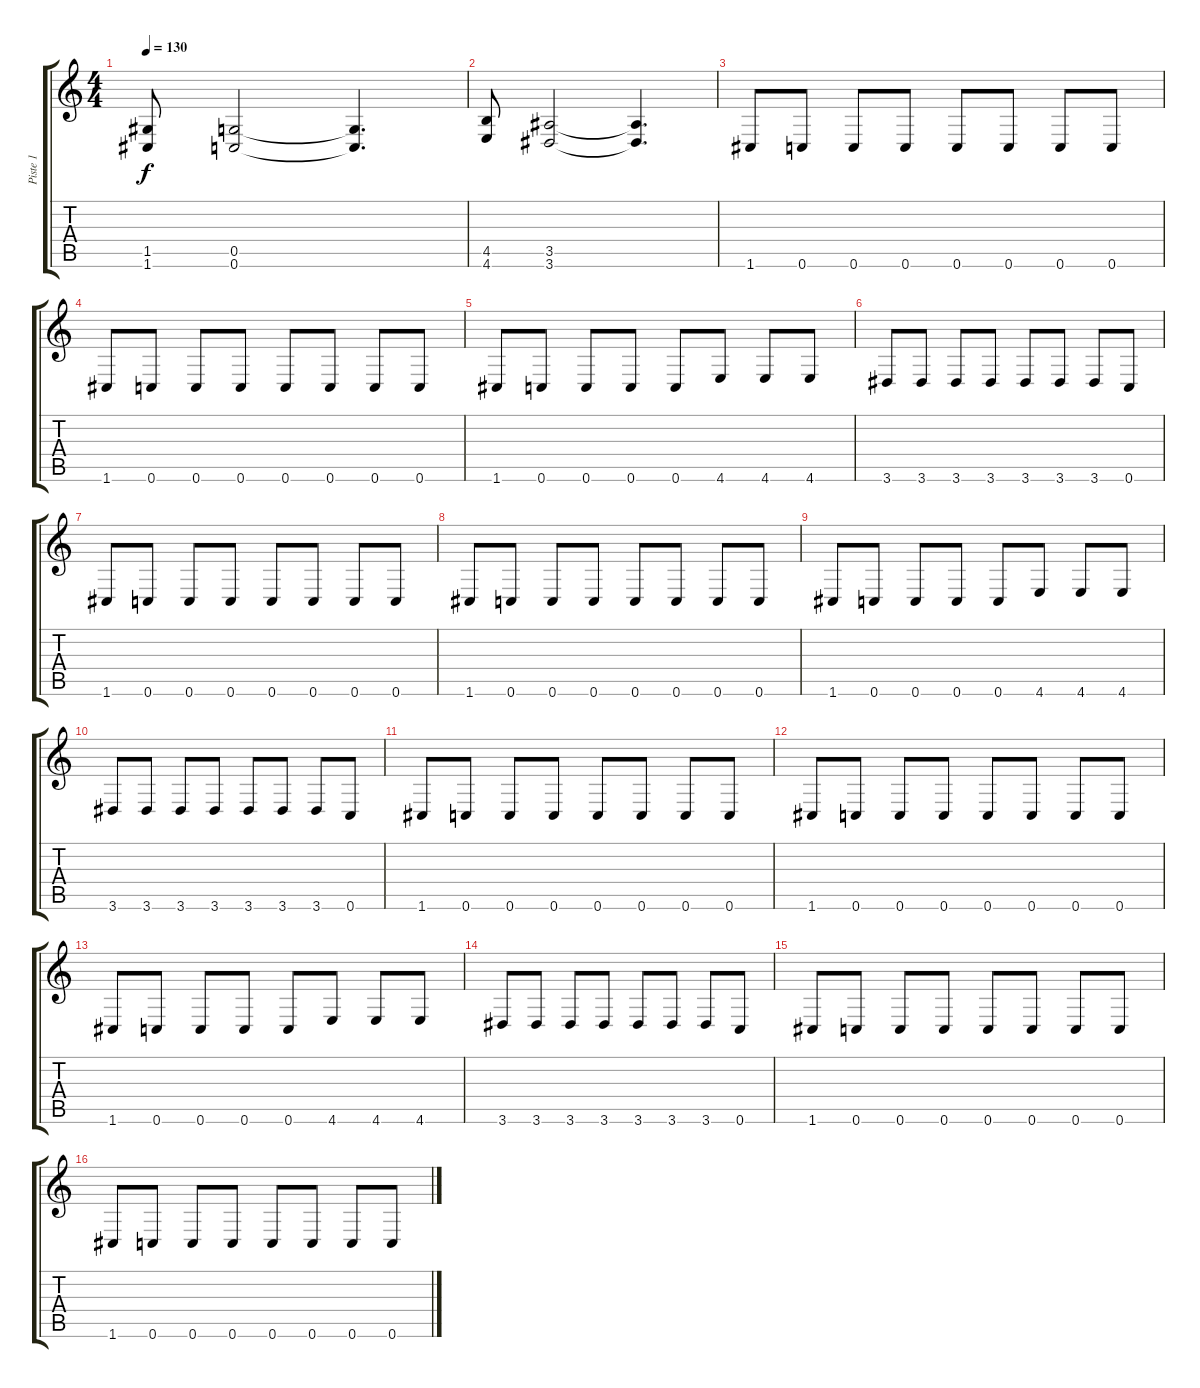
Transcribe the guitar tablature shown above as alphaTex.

\track ("Piste 1" "Piste 1") {instrument distortionguitar}
\staff {score tabs}
\tuning (D4 A3 F3 C3 G2 C2) {hide}
\ts (4 4)
\tempo 130
\clef g2
\ks c
(1.5 1.6).8{dy f} (0.5 0.6).2 (0.5{t} 0.6{t}).4{d} |
(4.5 4.6).8 (3.5 3.6).2 (3.5{t} 3.6{t}).4{d} |
1.6.8 0.6.8 0.6.8 0.6.8 0.6.8 0.6.8 0.6.8 0.6.8 |
1.6.8 0.6.8 0.6.8 0.6.8 0.6.8 0.6.8 0.6.8 0.6.8 |
1.6.8 0.6.8 0.6.8 0.6.8 0.6.8 4.6.8 4.6.8 4.6.8 |
3.6.8 3.6.8 3.6.8 3.6.8 3.6.8 3.6.8 3.6.8 0.6.8 |
1.6.8 0.6.8 0.6.8 0.6.8 0.6.8 0.6.8 0.6.8 0.6.8 |
1.6.8 0.6.8 0.6.8 0.6.8 0.6.8 0.6.8 0.6.8 0.6.8 |
1.6.8 0.6.8 0.6.8 0.6.8 0.6.8 4.6.8 4.6.8 4.6.8 |
3.6.8 3.6.8 3.6.8 3.6.8 3.6.8 3.6.8 3.6.8 0.6.8 |
1.6.8 0.6.8 0.6.8 0.6.8 0.6.8 0.6.8 0.6.8 0.6.8 |
1.6.8 0.6.8 0.6.8 0.6.8 0.6.8 0.6.8 0.6.8 0.6.8 |
1.6.8 0.6.8 0.6.8 0.6.8 0.6.8 4.6.8 4.6.8 4.6.8 |
3.6.8 3.6.8 3.6.8 3.6.8 3.6.8 3.6.8 3.6.8 0.6.8 |
1.6.8 0.6.8 0.6.8 0.6.8 0.6.8 0.6.8 0.6.8 0.6.8 |
1.6.8 0.6.8 0.6.8 0.6.8 0.6.8 0.6.8 0.6.8 0.6.8
